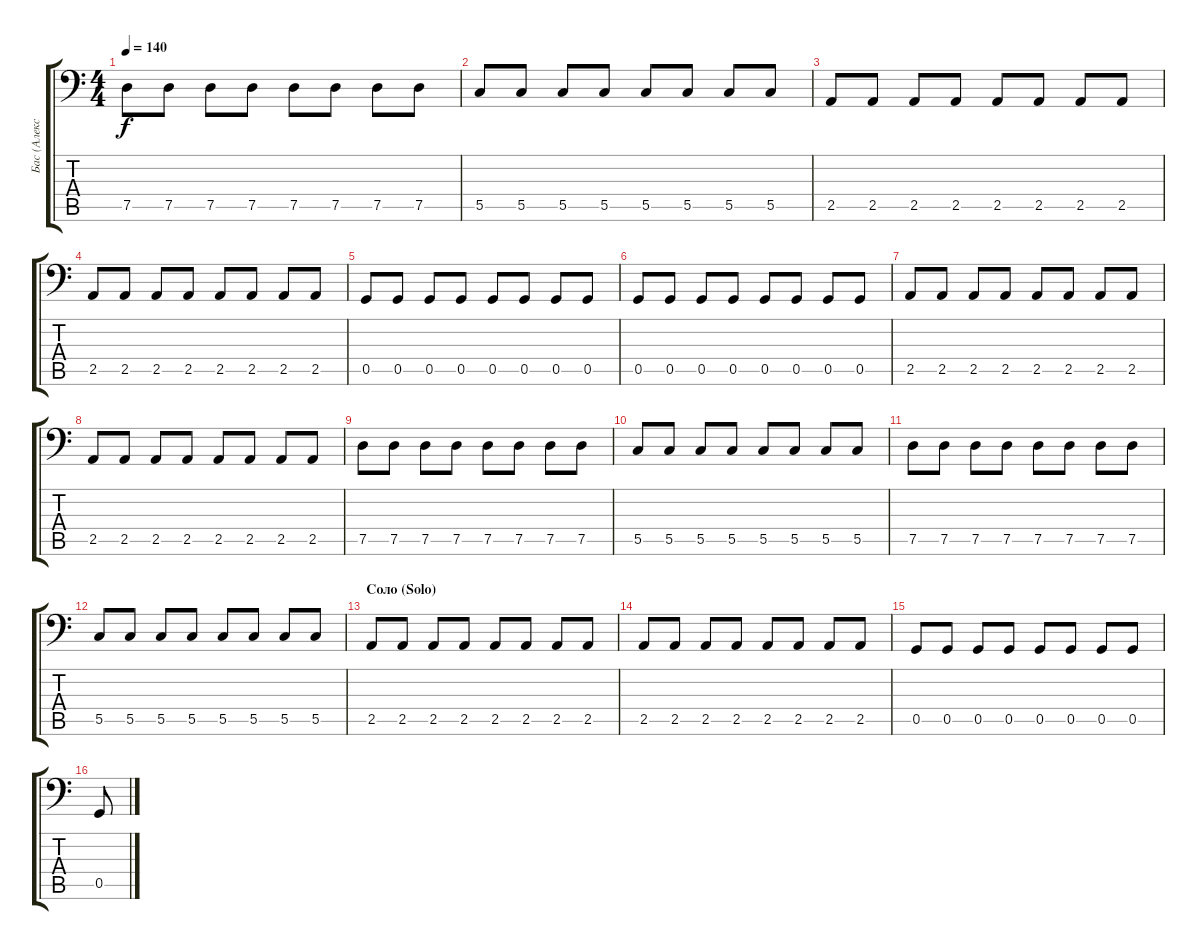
\track ("Бас (Александр Тимонин)" "Бас (Алекс") {instrument electricbasspick}
\staff {score tabs}
\tuning (D3 A2 F2 C2 G1 D1) {hide}
\ts (4 4)
\tempo 140
\clef f4
\ks c
7.5.8{dy f} 7.5.8 7.5.8 7.5.8 7.5.8 7.5.8 7.5.8 7.5.8 |
5.5.8 5.5.8 5.5.8 5.5.8 5.5.8 5.5.8 5.5.8 5.5.8 |
2.5.8 2.5.8 2.5.8 2.5.8 2.5.8 2.5.8 2.5.8 2.5.8 |
2.5.8 2.5.8 2.5.8 2.5.8 2.5.8 2.5.8 2.5.8 2.5.8 |
0.5.8 0.5.8 0.5.8 0.5.8 0.5.8 0.5.8 0.5.8 0.5.8 |
0.5.8 0.5.8 0.5.8 0.5.8 0.5.8 0.5.8 0.5.8 0.5.8 |
2.5.8 2.5.8 2.5.8 2.5.8 2.5.8 2.5.8 2.5.8 2.5.8 |
2.5.8 2.5.8 2.5.8 2.5.8 2.5.8 2.5.8 2.5.8 2.5.8 |
7.5.8 7.5.8 7.5.8 7.5.8 7.5.8 7.5.8 7.5.8 7.5.8 |
5.5.8 5.5.8 5.5.8 5.5.8 5.5.8 5.5.8 5.5.8 5.5.8 |
7.5.8 7.5.8 7.5.8 7.5.8 7.5.8 7.5.8 7.5.8 7.5.8 |
5.5.8 5.5.8 5.5.8 5.5.8 5.5.8 5.5.8 5.5.8 5.5.8 |
\section ("" "Соло (Solo)")
2.5.8 2.5.8 2.5.8 2.5.8 2.5.8 2.5.8 2.5.8 2.5.8 |
2.5.8 2.5.8 2.5.8 2.5.8 2.5.8 2.5.8 2.5.8 2.5.8 |
0.5.8 0.5.8 0.5.8 0.5.8 0.5.8 0.5.8 0.5.8 0.5.8 |
0.5.8
